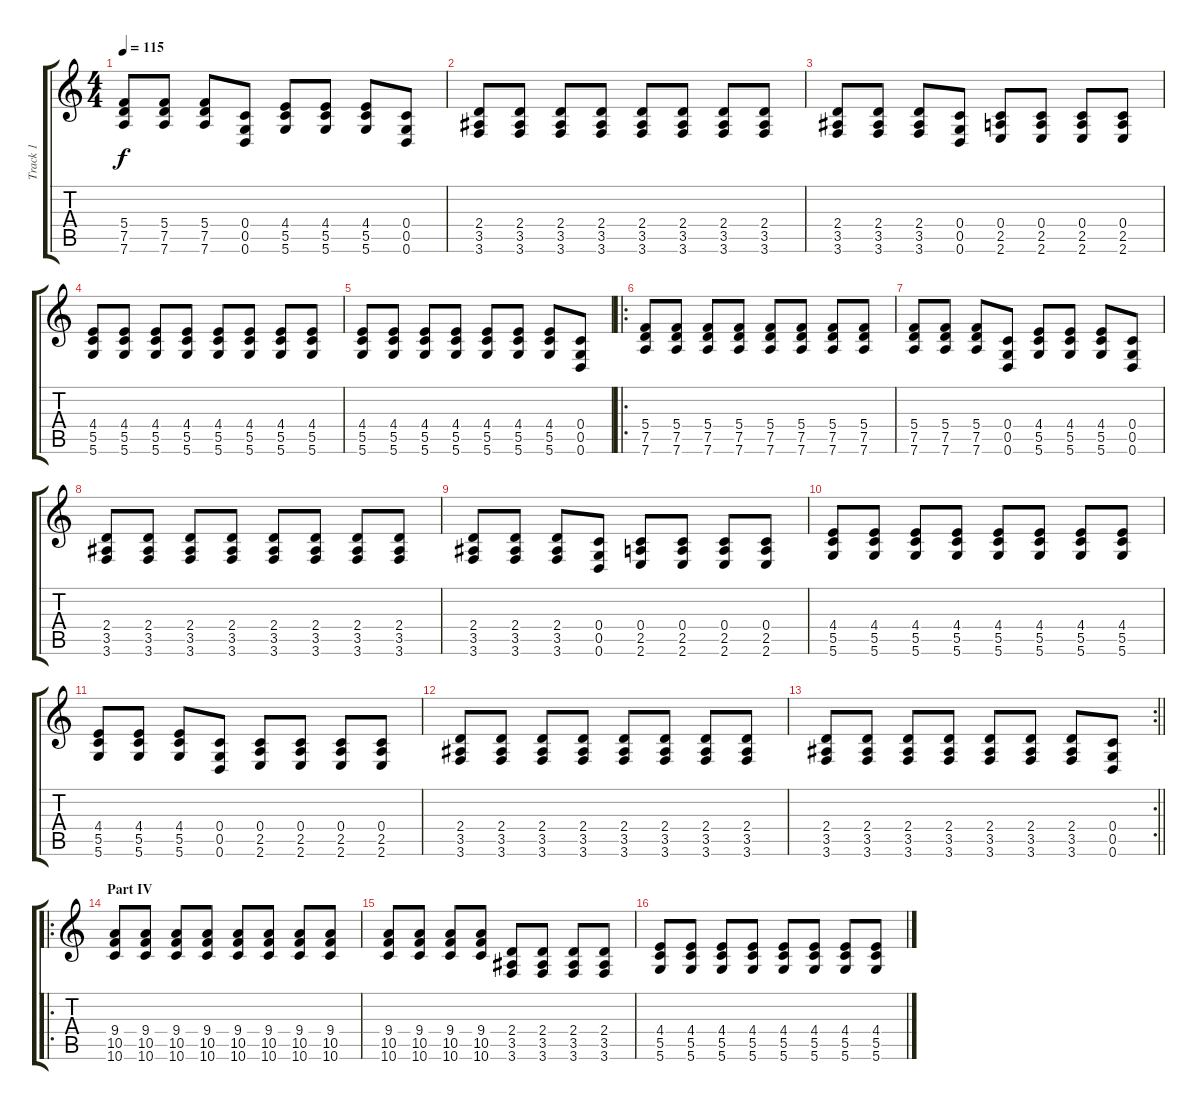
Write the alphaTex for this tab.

\track ("Track 1" "Track 1") {instrument acousticguitarsteel}
\staff {score tabs}
\tuning (D4 A3 F3 C3 G2 D2) {hide}
\ts (4 4)
\tempo 115
\clef g2
\ks c
(5.4 7.5 7.6).8{dy f} (5.4 7.5 7.6).8 (5.4 7.5 7.6).8 (0.4 0.5 0.6).8 (4.4 5.5 5.6).8 (4.4 5.5 5.6).8 (4.4 5.5 5.6).8 (0.4 0.5 0.6).8 |
(2.4 3.5 3.6).8 (2.4 3.5 3.6).8 (2.4 3.5 3.6).8 (2.4 3.5 3.6).8 (2.4 3.5 3.6).8 (2.4 3.5 3.6).8 (2.4 3.5 3.6).8 (2.4 3.5 3.6).8 |
(2.4 3.5 3.6).8 (2.4 3.5 3.6).8 (2.4 3.5 3.6).8 (0.4 0.5 0.6).8 (0.4 2.5 2.6).8 (0.4 2.5 2.6).8 (0.4 2.5 2.6).8 (0.4 2.5 2.6).8 |
(4.4 5.5 5.6).8 (4.4 5.5 5.6).8 (4.4 5.5 5.6).8 (4.4 5.5 5.6).8 (4.4 5.5 5.6).8 (4.4 5.5 5.6).8 (4.4 5.5 5.6).8 (4.4 5.5 5.6).8 |
(4.4 5.5 5.6).8 (4.4 5.5 5.6).8 (4.4 5.5 5.6).8 (4.4 5.5 5.6).8 (4.4 5.5 5.6).8 (4.4 5.5 5.6).8 (4.4 5.5 5.6).8 (0.4 0.5 0.6).8 |
\ro
(5.4 7.5 7.6).8 (5.4 7.5 7.6).8 (5.4 7.5 7.6).8 (5.4 7.5 7.6).8 (5.4 7.5 7.6).8 (5.4 7.5 7.6).8 (5.4 7.5 7.6).8 (5.4 7.5 7.6).8 |
(5.4 7.5 7.6).8 (5.4 7.5 7.6).8 (5.4 7.5 7.6).8 (0.4 0.5 0.6).8 (4.4 5.5 5.6).8 (4.4 5.5 5.6).8 (4.4 5.5 5.6).8 (0.4 0.5 0.6).8 |
(2.4 3.5 3.6).8 (2.4 3.5 3.6).8 (2.4 3.5 3.6).8 (2.4 3.5 3.6).8 (2.4 3.5 3.6).8 (2.4 3.5 3.6).8 (2.4 3.5 3.6).8 (2.4 3.5 3.6).8 |
(2.4 3.5 3.6).8 (2.4 3.5 3.6).8 (2.4 3.5 3.6).8 (0.4 0.5 0.6).8 (0.4 2.5 2.6).8 (0.4 2.5 2.6).8 (0.4 2.5 2.6).8 (0.4 2.5 2.6).8 |
(4.4 5.5 5.6).8 (4.4 5.5 5.6).8 (4.4 5.5 5.6).8 (4.4 5.5 5.6).8 (4.4 5.5 5.6).8 (4.4 5.5 5.6).8 (4.4 5.5 5.6).8 (4.4 5.5 5.6).8 |
(4.4 5.5 5.6).8 (4.4 5.5 5.6).8 (4.4 5.5 5.6).8 (0.4 0.5 0.6).8 (0.4 2.5 2.6).8 (0.4 2.5 2.6).8 (0.4 2.5 2.6).8 (0.4 2.5 2.6).8 |
(2.4 3.5 3.6).8 (2.4 3.5 3.6).8 (2.4 3.5 3.6).8 (2.4 3.5 3.6).8 (2.4 3.5 3.6).8 (2.4 3.5 3.6).8 (2.4 3.5 3.6).8 (2.4 3.5 3.6).8 |
\rc 2
\barLineRight lightlight
(2.4 3.5 3.6).8 (2.4 3.5 3.6).8 (2.4 3.5 3.6).8 (2.4 3.5 3.6).8 (2.4 3.5 3.6).8 (2.4 3.5 3.6).8 (2.4 3.5 3.6).8 (0.4 0.5 0.6).8 |
\ro
\section ("" "Part IV")
(9.4 10.5 10.6).8 (9.4 10.5 10.6).8 (9.4 10.5 10.6).8 (9.4 10.5 10.6).8 (9.4 10.5 10.6).8 (9.4 10.5 10.6).8 (9.4 10.5 10.6).8 (9.4 10.5 10.6).8 |
(9.4 10.5 10.6).8 (9.4 10.5 10.6).8 (9.4 10.5 10.6).8 (9.4 10.5 10.6).8 (2.4 3.5 3.6).8 (2.4 3.5 3.6).8 (2.4 3.5 3.6).8 (2.4 3.5 3.6).8 |
(4.4 5.5 5.6).8 (4.4 5.5 5.6).8 (4.4 5.5 5.6).8 (4.4 5.5 5.6).8 (4.4 5.5 5.6).8 (4.4 5.5 5.6).8 (4.4 5.5 5.6).8 (4.4 5.5 5.6).8
